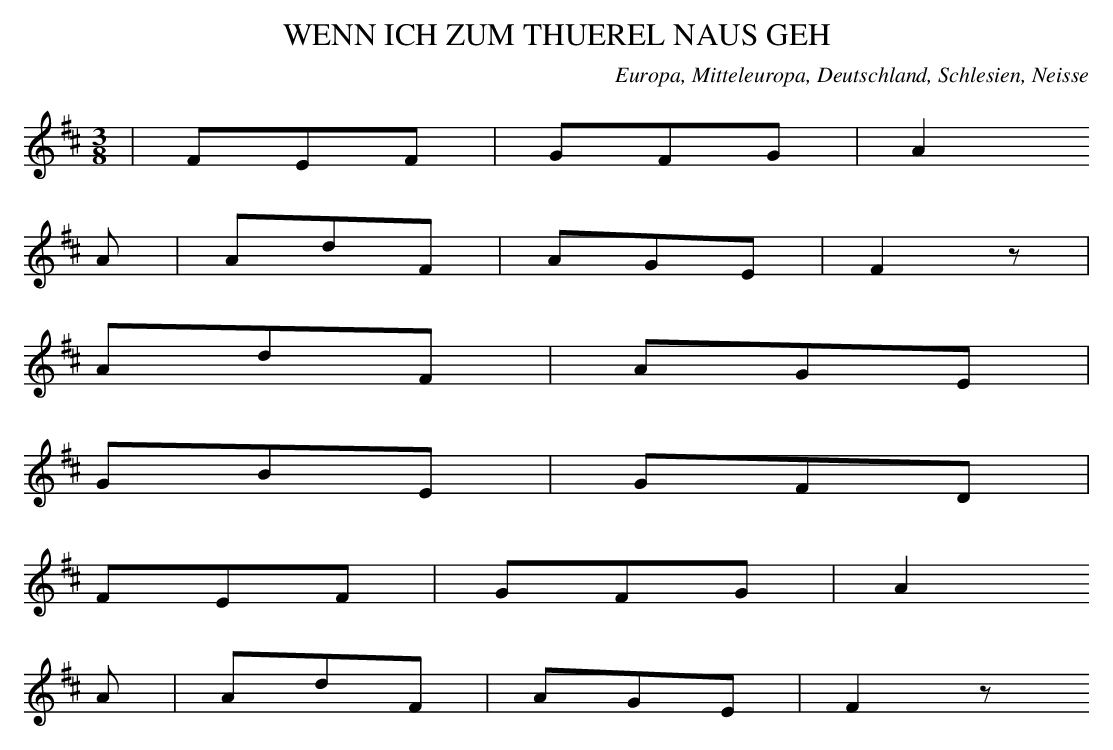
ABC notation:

X:1
T: WENN ICH ZUM THUEREL NAUS GEH
O: Europa, Mitteleuropa, Deutschland, Schlesien, Neisse
M: 3/8
L: 1/8
K: D
 | FEF | GFG | A2
A | AdF | AGE | F2z |
AdF | AGE |
GBE | GFD |
FEF | GFG | A2
A | AdF | AGE | F2z
